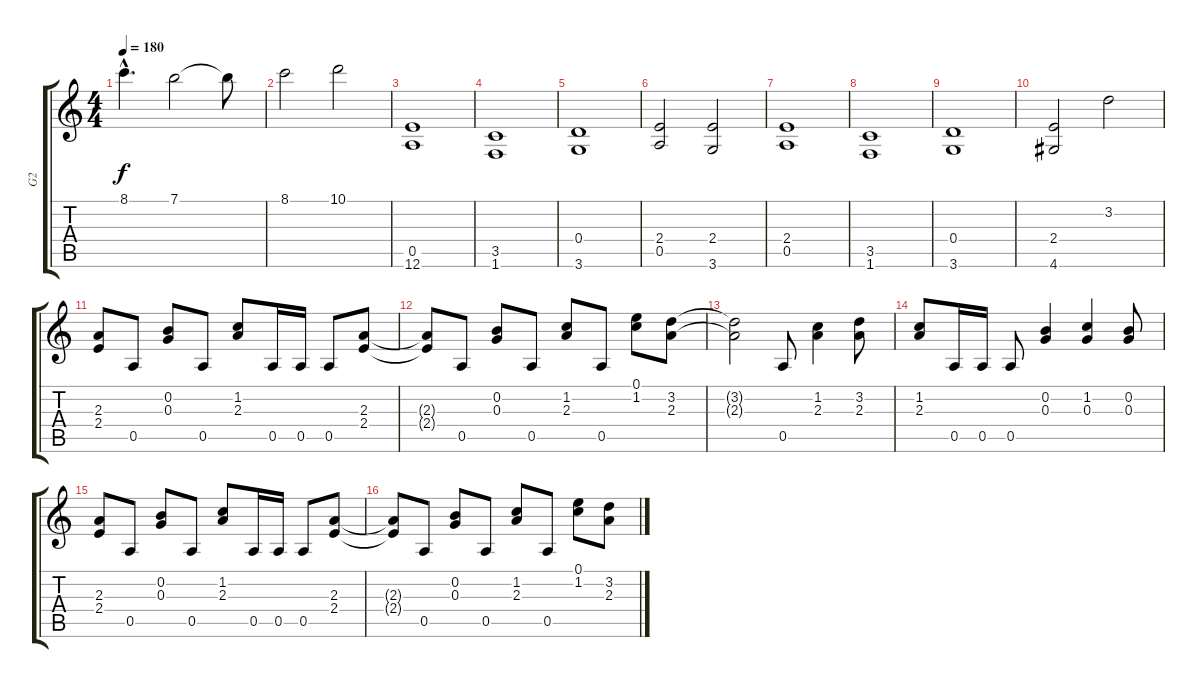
\track ("G2" "G2") {instrument distortionguitar}
\staff {score tabs}
\tuning (E4 B3 G3 D3 A2 E2) {hide}
\ts (4 4)
\tempo 180
\clef g2
\ks c
8.1{hac}.4{d dy f} 7.1.2 7.1{t}.8 |
8.1.2 10.1.2 |
(0.5 12.6).1 |
(3.5 1.6).1 |
(0.4 3.6).1 |
(2.4 0.5).2 (2.4 3.6).2 |
(2.4 0.5).1 |
(3.5 1.6).1 |
(0.4 3.6).1 |
(2.4 4.6).2 3.2.2 |
(2.3 2.4).8 0.5.8 (0.2 0.3).8 0.5.8 (1.2 2.3).8 0.5.16 0.5.16 0.5.8 (2.3 2.4).8 |
(2.3{t} 2.4{t}).8 0.5.8 (0.2 0.3).8 0.5.8 (1.2 2.3).8 0.5.8 (0.1 1.2).8 (3.2 2.3).8 |
(3.2{t} 2.3{t}).2 0.5.8 (1.2 2.3).4 (3.2 2.3).8 |
(1.2 2.3).8 0.5.16 0.5.16 0.5.8 (0.2 0.3).4 (1.2 0.3).4 (0.2 0.3).8 |
(2.3 2.4).8 0.5.8 (0.2 0.3).8 0.5.8 (1.2 2.3).8 0.5.16 0.5.16 0.5.8 (2.3 2.4).8 |
(2.3{t} 2.4{t}).8 0.5.8 (0.2 0.3).8 0.5.8 (1.2 2.3).8 0.5.8 (0.1 1.2).8 (3.2 2.3).8
